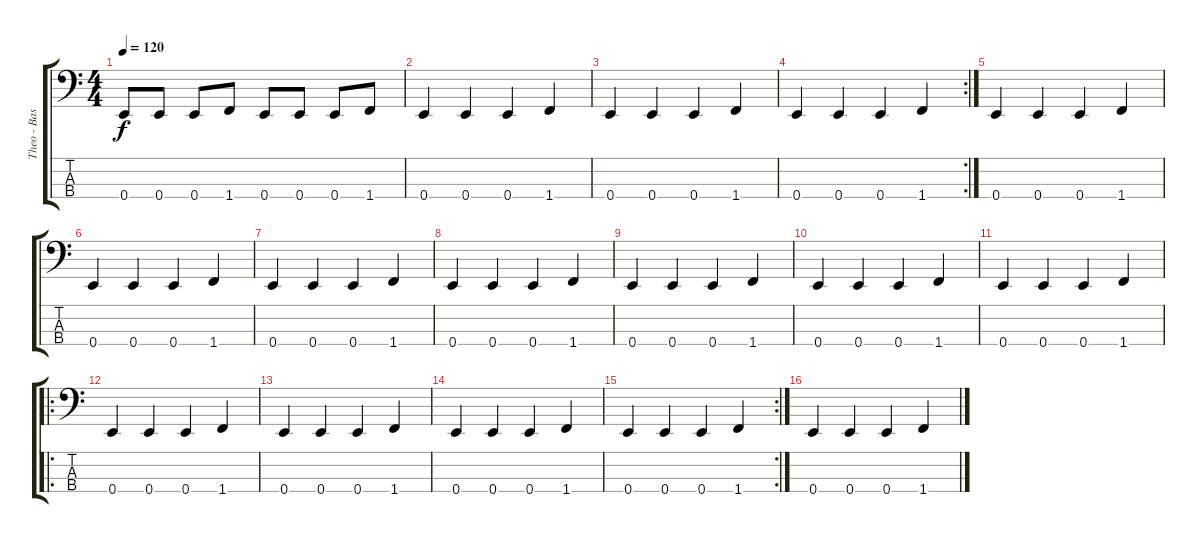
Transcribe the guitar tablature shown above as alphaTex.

\track ("Theo - Bass" "Theo - Bas") {instrument fretlessbass}
\staff {score tabs}
\tuning (G2 D2 A1 E1) {hide}
\ts (4 4)
\tempo 120
\clef f4
\ks c
0.4.8{dy f instrument fretlessbass} 0.4.8 0.4.8 1.4.8 0.4.8 0.4.8 0.4.8 1.4.8 |
0.4.4 0.4.4 0.4.4 1.4.4 |
0.4.4 0.4.4 0.4.4 1.4.4 |
\rc 2
0.4.4 0.4.4 0.4.4 1.4.4 |
0.4.4 0.4.4 0.4.4 1.4.4 |
0.4.4 0.4.4 0.4.4 1.4.4 |
0.4.4 0.4.4 0.4.4 1.4.4 |
0.4.4 0.4.4 0.4.4 1.4.4 |
0.4.4 0.4.4 0.4.4 1.4.4 |
0.4.4 0.4.4 0.4.4 1.4.4 |
0.4.4 0.4.4 0.4.4 1.4.4 |
\ro
0.4.4 0.4.4 0.4.4 1.4.4 |
0.4.4 0.4.4 0.4.4 1.4.4 |
0.4.4 0.4.4 0.4.4 1.4.4 |
\rc 2
0.4.4 0.4.4 0.4.4 1.4.4 |
0.4.4 0.4.4 0.4.4 1.4.4
